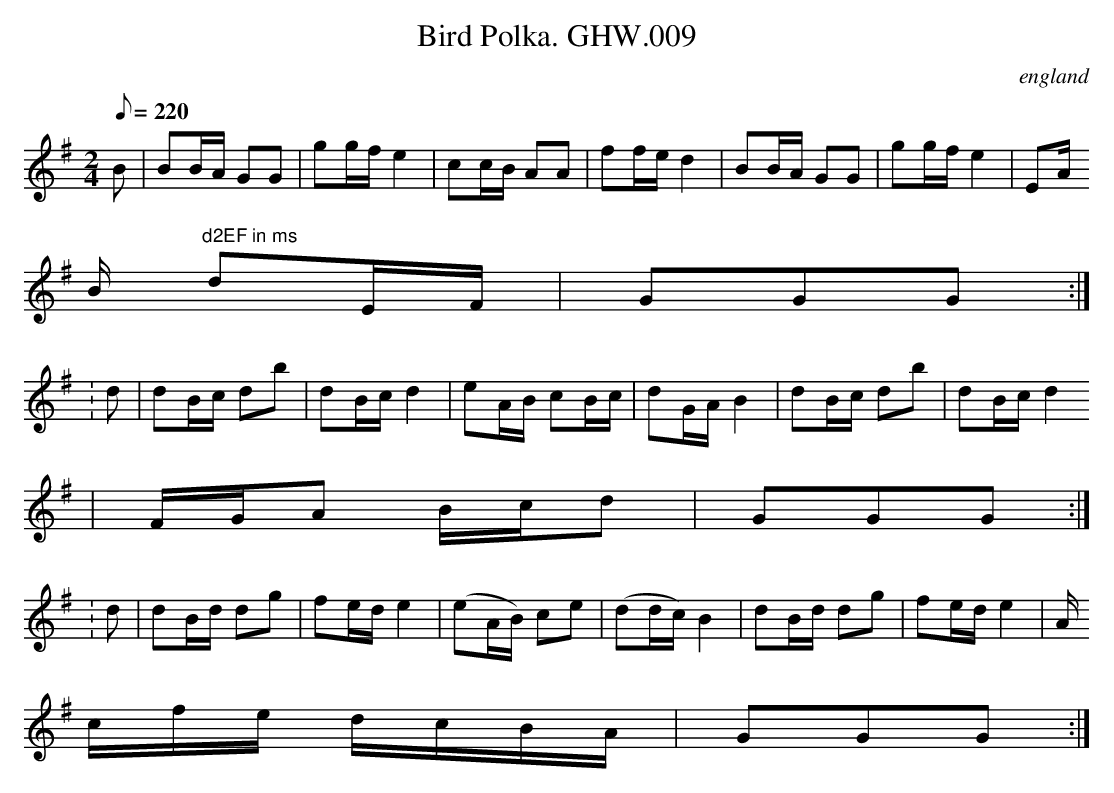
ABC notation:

X:1
T:Bird Polka. GHW.009
O:england
M:2/4
L:1/8
Q:220
K:G
B|BB/A/ GG|gg/f/ e2|cc/B/ AA|ff/e/ d2|BB/A/ GG|gg/f/ e2|EA/
2B/ "d2EF in ms"dE/F/|GGG:|
:d|dB/c/ db|dB/c/ d2|eA/B/ cB/c/|dG/A/ B2|dB/c/ db|dB/c/ d2
|F/G/A B/c/d|GGG:|
:d|dB/d/ dg|fe/d/e2|(eA/B/) ce|(dd/c/)B2|dB/d/ dg|fe/d/e2|A/
c/f/e/ d/c/B/A/|GGG:|
|
